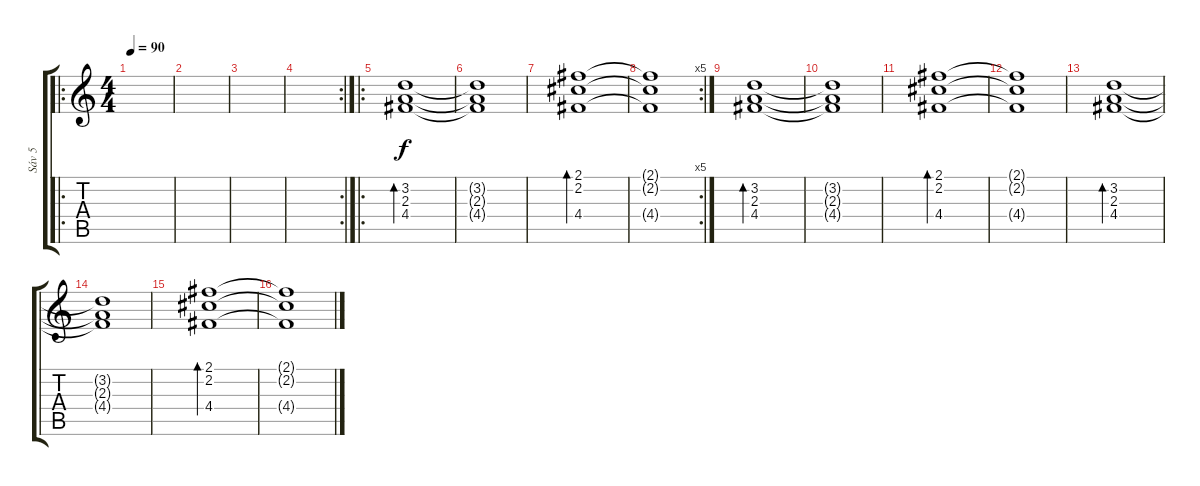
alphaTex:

\track ("Sáv 5" "Sáv 5") {instrument electricguitarclean}
\staff {score tabs}
\tuning (E4 B3 G3 D3 A2 E2) {hide}
\ro
\ts (4 4)
\tempo 90
\clef g2
\ks c
|
|
|
\rc 2
|
\ro
(3.2 2.3 4.4).1{bd 120} |
(3.2{t} 2.3{t} 4.4{t}).1 |
(2.1 2.2 4.4).1{bd 120} |
\rc 5
(2.1{t} 2.2{t} 4.4{t}).1 |
(3.2 2.3 4.4).1{bd 120} |
(3.2{t} 2.3{t} 4.4{t}).1 |
(2.1 2.2 4.4).1{bd 120} |
(2.1{t} 2.2{t} 4.4{t}).1 |
(3.2 2.3 4.4).1{bd 240} |
(3.2{t} 2.3{t} 4.4{t}).1 |
(2.1 2.2 4.4).1{bd 120} |
(2.1{t} 2.2{t} 4.4{t}).1
